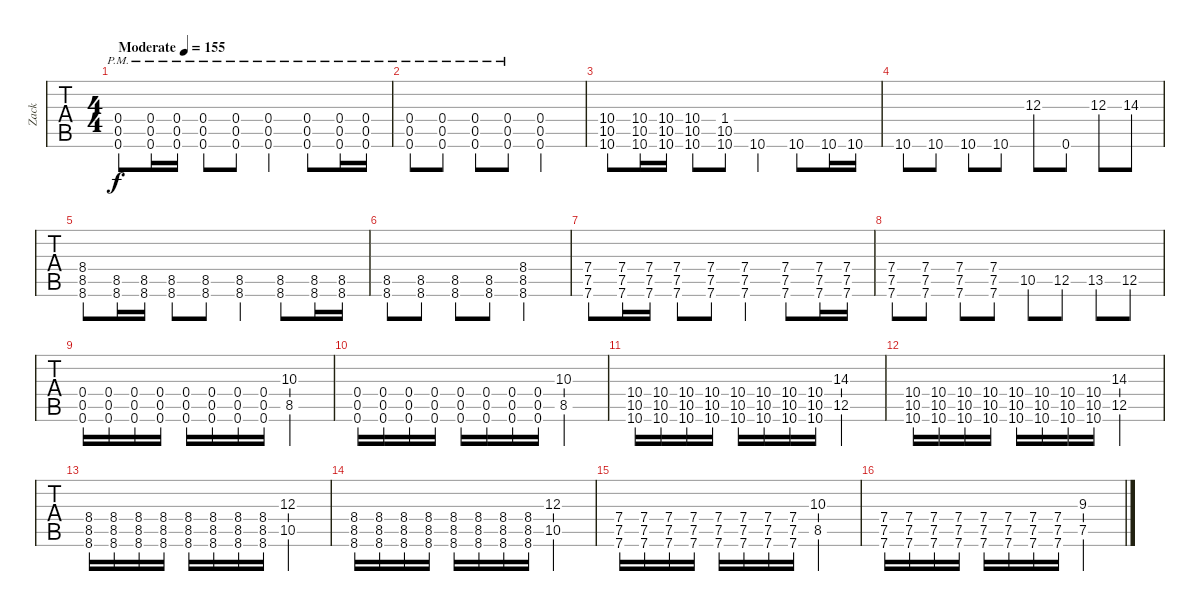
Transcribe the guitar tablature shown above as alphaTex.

\track ("Zack" "Zack") {instrument distortionguitar}
\staff {tabs}
\tuning (D4 A3 F3 C3 G2 C2) {hide}
\ts (4 4)
\tempo (155 "Moderate")
\clef g2
\ks c
(0.4{pm} 0.5 0.6).8{dy f instrument distortionguitar} (0.4{pm} 0.5 0.6).16 (0.4{pm} 0.5 0.6).16 (0.4{pm} 0.5 0.6).8 (0.4{pm} 0.5 0.6).8 (0.4 0.5 0.6{pm}).4 (0.4{pm} 0.5 0.6).8 (0.4{pm} 0.5 0.6).16 (0.4{pm} 0.5 0.6).16 |
(0.4{pm} 0.5 0.6).8 (0.4{pm} 0.5 0.6).8 (0.4{pm} 0.5 0.6).8 (0.4{pm} 0.5 0.6).8 (0.4 0.5 0.6).2 |
(10.4 10.5 10.6).8 (10.4 10.5 10.6).16 (10.4 10.5 10.6).16 (10.4 10.5 10.6).8 (1.4 10.5 10.6).8 10.6.4 10.6.8 10.6.16 10.6.16 |
10.6.8 10.6.8 10.6.8 10.6.8 12.3.8 0.6.8 12.3.8 14.3.8 |
(8.4 8.5 8.6).8 (8.5 8.6).16 (8.5 8.6).16 (8.5 8.6).8 (8.5 8.6).8 (8.5 8.6).4 (8.5 8.6).8 (8.5 8.6).16 (8.5 8.6).16 |
(8.5 8.6).8 (8.5 8.6).8 (8.5 8.6).8 (8.5 8.6).8 (8.4 8.5 8.6).2 |
(7.4 7.5 7.6).8 (7.4 7.5 7.6).16 (7.4 7.5 7.6).16 (7.4 7.5 7.6).8 (7.4 7.5 7.6).8 (7.4 7.5 7.6).4 (7.4 7.5 7.6).8 (7.4 7.5 7.6).16 (7.4 7.5 7.6).16 |
(7.4 7.5 7.6).8 (7.4 7.5 7.6).8 (7.4 7.5 7.6).8 (7.4 7.5 7.6).8 10.5.8 12.5.8 13.5.8 12.5.8 |
(0.4 0.5 0.6).16 (0.4 0.5 0.6).16 (0.4 0.5 0.6).16 (0.4 0.5 0.6).16 (0.4 0.5 0.6).16 (0.4 0.5 0.6).16 (0.4 0.5 0.6).16 (0.4 0.5 0.6).16 (10.3 8.5).2 |
(0.4 0.5 0.6).16 (0.4 0.5 0.6).16 (0.4 0.5 0.6).16 (0.4 0.5 0.6).16 (0.4 0.5 0.6).16 (0.4 0.5 0.6).16 (0.4 0.5 0.6).16 (0.4 0.5 0.6).16 (10.3 8.5).2 |
(10.4 10.5 10.6).16 (10.4 10.5 10.6).16 (10.4 10.5 10.6).16 (10.4 10.5 10.6).16 (10.4 10.5 10.6).16 (10.4 10.5 10.6).16 (10.4 10.5 10.6).16 (10.4 10.5 10.6).16 (14.3 12.5).2 |
(10.4 10.5 10.6).16 (10.4 10.5 10.6).16 (10.4 10.5 10.6).16 (10.4 10.5 10.6).16 (10.4 10.5 10.6).16 (10.4 10.5 10.6).16 (10.4 10.5 10.6).16 (10.4 10.5 10.6).16 (14.3 12.5).2 |
(8.4 8.5 8.6).16 (8.4 8.5 8.6).16 (8.4 8.5 8.6).16 (8.4 8.5 8.6).16 (8.4 8.5 8.6).16 (8.4 8.5 8.6).16 (8.4 8.5 8.6).16 (8.4 8.5 8.6).16 (12.3 10.5).2 |
(8.4 8.5 8.6).16 (8.4 8.5 8.6).16 (8.4 8.5 8.6).16 (8.4 8.5 8.6).16 (8.4 8.5 8.6).16 (8.4 8.5 8.6).16 (8.4 8.5 8.6).16 (8.4 8.5 8.6).16 (12.3 10.5).2 |
(7.4 7.5 7.6).16 (7.4 7.5 7.6).16 (7.4 7.5 7.6).16 (7.4 7.5 7.6).16 (7.4 7.5 7.6).16 (7.4 7.5 7.6).16 (7.4 7.5 7.6).16 (7.4 7.5 7.6).16 (10.3 8.5).2 |
(7.4 7.5 7.6).16 (7.4 7.5 7.6).16 (7.4 7.5 7.6).16 (7.4 7.5 7.6).16 (7.4 7.5 7.6).16 (7.4 7.5 7.6).16 (7.4 7.5 7.6).16 (7.4 7.5 7.6).16 (9.3 7.5).2
